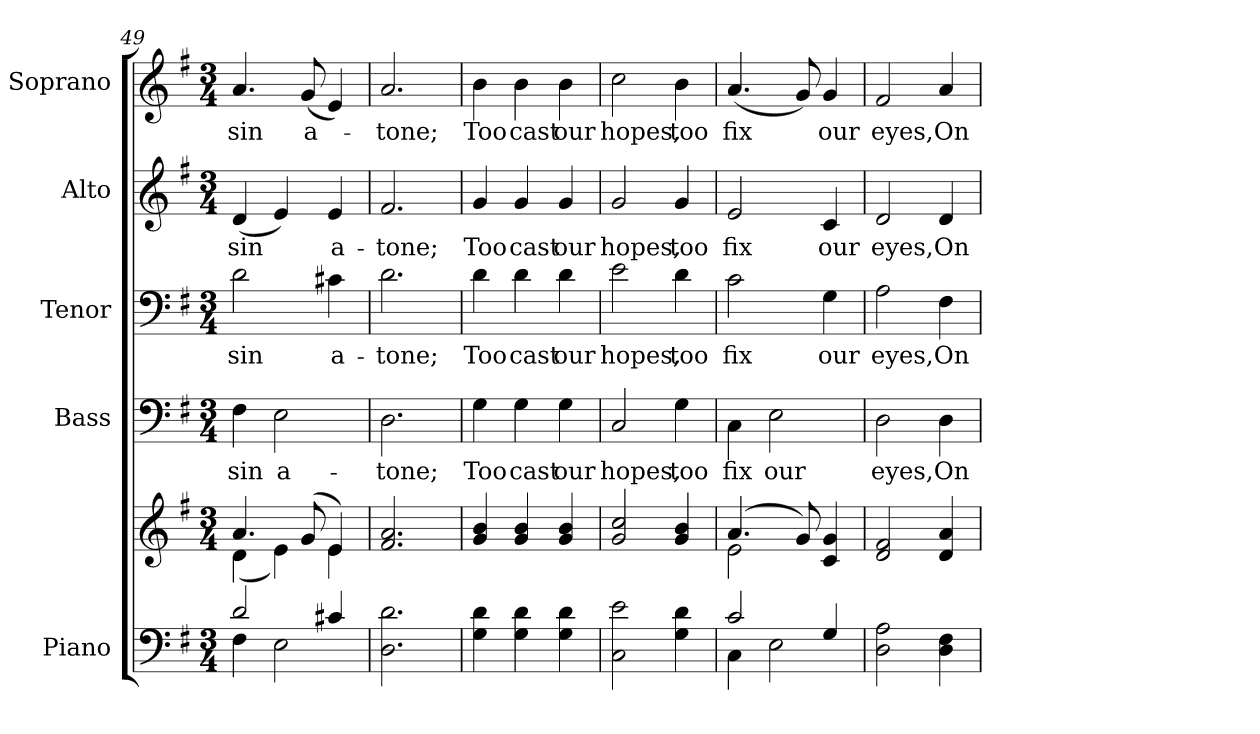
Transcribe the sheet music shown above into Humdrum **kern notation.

**kern	**kern	**kern	**text	**kern	**text	**kern	**text	**kern	**text
*part5	*part5	*part4	*part4	*part3	*part3	*part2	*part2	*part1	*part1
*staff6	*staff5	*staff4	*staff4	*staff3	*staff3	*staff2	*staff2	*staff1	*staff1
*I"Piano	*	*I"Bass	*	*I"Tenor	*	*I"Alto	*	*I"Soprano	*
*I'Pno.	*	*I'B.	*	*I'T.	*	*I'A.	*	*I'S.	*
*clefF4	*clefG2	*clefF4	*	*clefF4	*	*clefG2	*	*clefG2	*
*k[f#]	*k[f#]	*k[f#]	*	*k[f#]	*	*k[f#]	*	*k[f#]	*
*G:	*G:	*G:	*	*G:	*	*G:	*	*G:	*
*M3/4	*M3/4	*M3/4	*	*M3/4	*	*M3/4	*	*M3/4	*
=49	=49	=49	=49	=49	=49	=49	=49	=49	=49
*^	*^	*	*	*	*	*	*	*	*
!	!	!	!	!	!LO:LY:b:color=#000000	!	!	!	!	!	!
!	!	!	!	!	!	!	!LO:LY:b:color=#000000	!	!	!	!
!	!	!	!	!	!	!	!	!	!LO:LY:b:color=#000000	!	!
!	!	!	!	!	!	!	!	!	!	!	!LO:LY:b:color=#000000
2di/	4F#i\	4.ai/	(4di\	4F#i\	sin	2di\	sin	(4di/	sin	4.ai/	sin
!	!	!	!	!	!LO:LY:b:color=#000000	!	!	!	!	!	!
.	2Ei\	.	4ei\)	2Ei\	a-	.	.	4ei/)	.	.	.
!	!	!	!	!	!	!	!	!	!	!	!LO:LY:b:color=#000000
.	.	(8gi/	.	.	.	.	.	.	.	(8gi/	a-
!	!	!	!	!	!	!	!LO:LY:b:color=#000000	!	!	!	!
!	!	!	!	!	!	!	!	!	!LO:LY:b:color=#000000	!	!
4c#Xi/	.	4ei/)	4ei\	.	.	4c#Xi\	a-	4ei/	a-	4ei/)	.
*v	*v	*	*	*	*	*	*	*	*	*	*
*	*v	*v	*	*	*	*	*	*	*	*
=50	=50	=50	=50	=50	=50	=50	=50	=50	=50
*	*^	*	*	*	*	*	*	*	*
!	!	!	!	!LO:LY:b:color=#000000	!	!	!	!	!	!
*	*v	*v	*	*	*	*	*	*	*	*
*	*^	*	*	*	*	*	*	*	*
!	!	!	!	!	!	!LO:LY:b:color=#000000	!	!	!	!
*	*v	*v	*	*	*	*	*	*	*	*
*	*^	*	*	*	*	*	*	*	*
!	!	!	!	!	!	!	!	!LO:LY:b:color=#000000	!	!
*	*v	*v	*	*	*	*	*	*	*	*
*	*^	*	*	*	*	*	*	*	*
!	!	!	!	!	!	!	!	!	!	!LO:LY:b:color=#000000
*	*v	*v	*	*	*	*	*	*	*	*
2.Di\ 2.di	2.f#i/ 2.ai	2.Di\	-tone;	2.di\	-tone;	2.f#i/	-tone;	2.ai/	-tone;
!!LO:PB:g=z
=51	=51	=51	=51	=51	=51	=51	=51	=51	=51
!	!	!	!LO:LY:b:color=#000000	!	!	!	!	!	!
!	!	!	!	!	!LO:LY:b:color=#000000	!	!	!	!
!	!	!	!	!	!	!	!LO:LY:b:color=#000000	!	!
!	!	!	!	!	!	!	!	!	!LO:LY:b:color=#000000
4Gi\ 4di	4gi/ 4bi	4Gi\	Too	4di\	Too	4gi/	Too	4bi\	Too
!	!	!	!LO:LY:b:color=#000000	!	!	!	!	!	!
!	!	!	!	!	!LO:LY:b:color=#000000	!	!	!	!
!	!	!	!	!	!	!	!LO:LY:b:color=#000000	!	!
!	!	!	!	!	!	!	!	!	!LO:LY:b:color=#000000
4Gi\ 4di	4gi/ 4bi	4Gi\	cast	4di\	cast	4gi/	cast	4bi\	cast
!	!	!	!LO:LY:b:color=#000000	!	!	!	!	!	!
!	!	!	!	!	!LO:LY:b:color=#000000	!	!	!	!
!	!	!	!	!	!	!	!LO:LY:b:color=#000000	!	!
!	!	!	!	!	!	!	!	!	!LO:LY:b:color=#000000
4Gi\ 4di	4gi/ 4bi	4Gi\	our	4di\	our	4gi/	our	4bi\	our
=52	=52	=52	=52	=52	=52	=52	=52	=52	=52
!	!	!	!LO:LY:b:color=#000000	!	!	!	!	!	!
!	!	!	!	!	!LO:LY:b:color=#000000	!	!	!	!
!	!	!	!	!	!	!	!LO:LY:b:color=#000000	!	!
!	!	!	!	!	!	!	!	!	!LO:LY:b:color=#000000
2Ci\ 2ei	2gi/ 2cci	2Ci/	hopes,	2ei\	hopes,	2gi/	hopes,	2cci\	hopes,
!	!	!	!LO:LY:b:color=#000000	!	!	!	!	!	!
!	!	!	!	!	!LO:LY:b:color=#000000	!	!	!	!
!	!	!	!	!	!	!	!LO:LY:b:color=#000000	!	!
!	!	!	!	!	!	!	!	!	!LO:LY:b:color=#000000
4Gi\ 4di	4gi/ 4bi	4Gi\	too	4di\	too	4gi/	too	4bi\	too
=53	=53	=53	=53	=53	=53	=53	=53	=53	=53
*^	*^	*	*	*	*	*	*	*	*
!	!	!	!	!	!LO:LY:b:color=#000000	!	!	!	!	!	!
!	!	!	!	!	!	!	!LO:LY:b:color=#000000	!	!	!	!
!	!	!	!	!	!	!	!	!	!LO:LY:b:color=#000000	!	!
!	!	!	!	!	!	!	!	!	!	!	!LO:LY:b:color=#000000
2ci/	4Ci\	(4.ai/	2ei\	4Ci\	fix	2ci\	fix	2ei/	fix	(4.ai/	fix
!	!	!	!	!	!LO:LY:b:color=#000000	!	!	!	!	!	!
.	2Ei\	.	.	2Ei\	our	.	.	.	.	.	.
.	.	8gi/)	.	.	.	.	.	.	.	8gi/)	.
!	!	!	!	!	!	!	!LO:LY:b:color=#000000	!	!	!	!
!	!	!	!	!	!	!	!	!	!LO:LY:b:color=#000000	!	!
!	!	!	!	!	!	!	!	!	!	!	!LO:LY:b:color=#000000
4Gi/	.	4ci/ 4gi	4ryy	.	.	4Gi\	our	4ci/	our	4gi/	our
*v	*v	*	*	*	*	*	*	*	*	*	*
*	*v	*v	*	*	*	*	*	*	*	*
!!LO:PB:g=z
=54	=54	=54	=54	=54	=54	=54	=54	=54	=54
*	*^	*	*	*	*	*	*	*	*
!	!	!	!	!LO:LY:b:color=#000000	!	!	!	!	!	!
*	*v	*v	*	*	*	*	*	*	*	*
*	*^	*	*	*	*	*	*	*	*
!	!	!	!	!	!	!LO:LY:b:color=#000000	!	!	!	!
*	*v	*v	*	*	*	*	*	*	*	*
*	*^	*	*	*	*	*	*	*	*
!	!	!	!	!	!	!	!	!LO:LY:b:color=#000000	!	!
*	*v	*v	*	*	*	*	*	*	*	*
*	*^	*	*	*	*	*	*	*	*
!	!	!	!	!	!	!	!	!	!	!LO:LY:b:color=#000000
*	*v	*v	*	*	*	*	*	*	*	*
2Di\ 2Ai	2di/ 2f#i	2Di\	eyes,	2Ai\	eyes,	2di/	eyes,	2f#i/	eyes,
!	!	!	!LO:LY:b:color=#000000	!	!	!	!	!	!
!	!	!	!	!	!LO:LY:b:color=#000000	!	!	!	!
!	!	!	!	!	!	!	!LO:LY:b:color=#000000	!	!
!	!	!	!	!	!	!	!	!	!LO:LY:b:color=#000000
4Di\ 4F#i	4di/ 4ai	4Di\	On	4F#i\	On	4di/	On	4ai/	On
=	=	=	=	=	=	=	=	=	=
*-	*-	*-	*-	*-	*-	*-	*-	*-	*-
